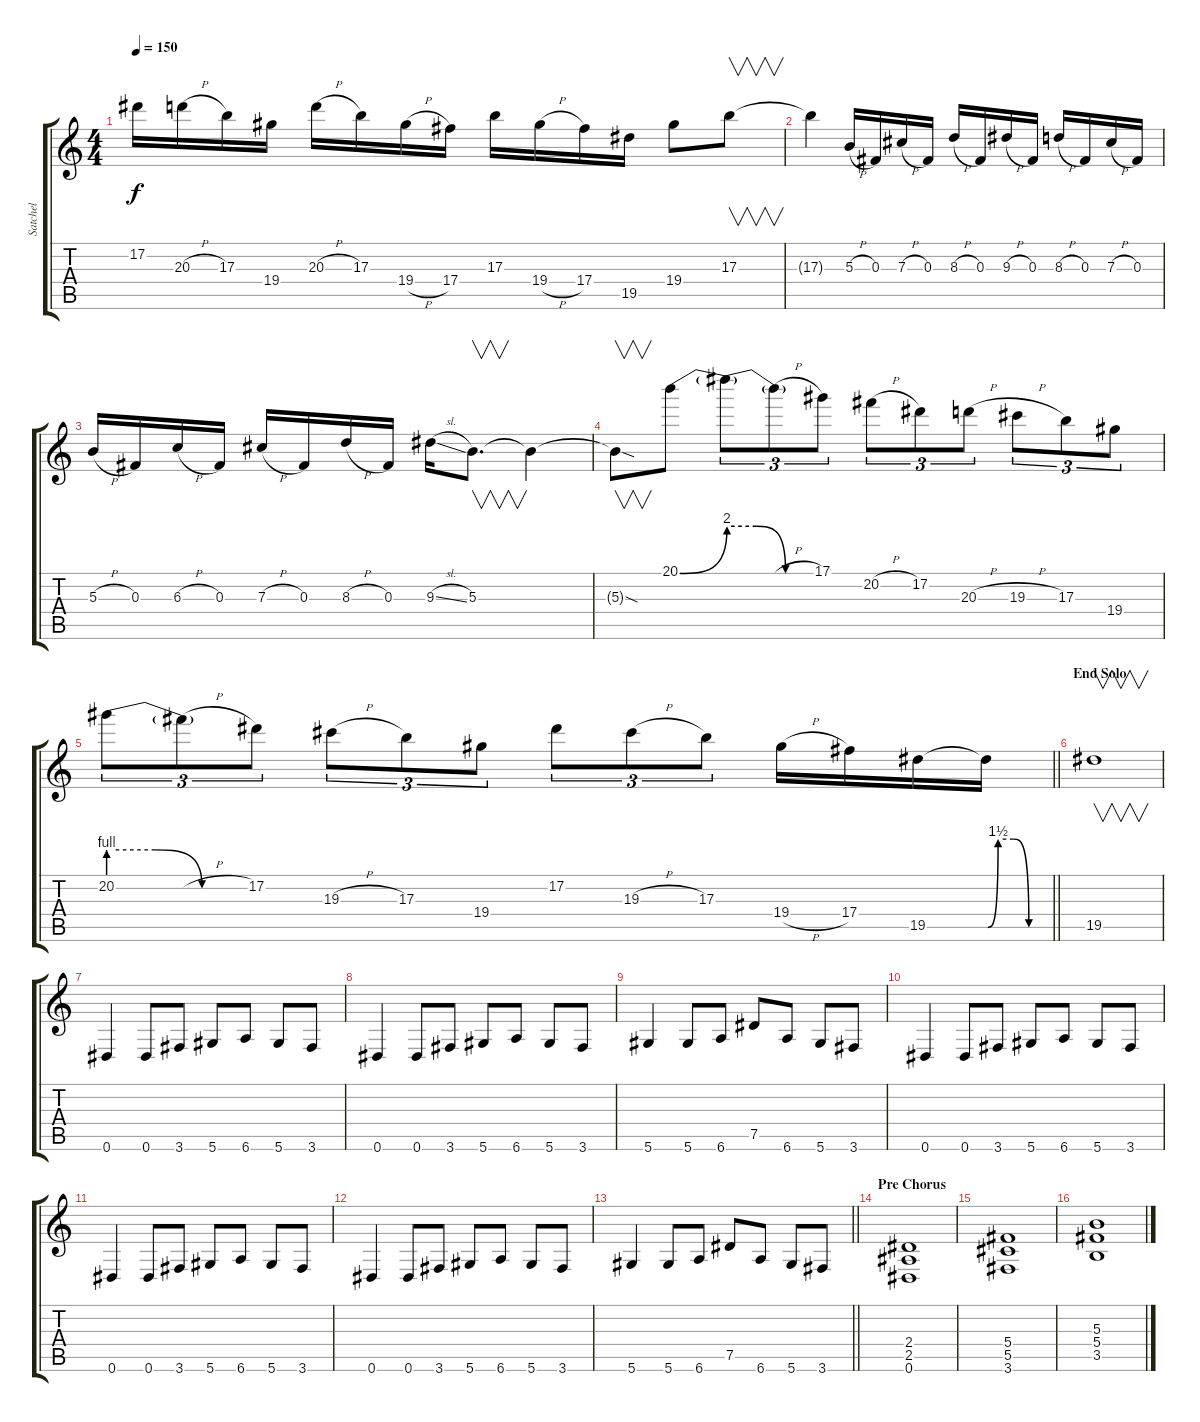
\track ("Satchel" "Satchel") {instrument distortionguitar}
\staff {score tabs}
\tuning (Eb4 Bb3 Gb3 Db3 Ab2 Eb2) {hide}
\ts (4 4)
\tempo 150
\clef g2
\ks c
17.2.16{dy f} 20.3{h}.16 17.3.16 19.4.16 20.3{h}.16 17.3.16 19.4{h}.16 17.4.16 17.3.16 19.4{h}.16 17.4.16 19.5.16 19.4.8 17.3.8{v} |
17.3{t}.4 5.3{h}.16 0.3.16 7.3{h}.16 0.3.16 8.3{h}.16 0.3.16 9.3{h}.16 0.3.16 8.3{h}.16 0.3.16 7.3{h}.16 0.3.16 |
5.3{h}.16 0.3.16 6.3{h}.16 0.3.16 7.3{h}.16 0.3.16 8.3{h}.16 0.3.16 9.3{sl}.16 5.3.8{v d} 5.3{t}.4 |
5.3{sod t}.8{v} 20.1{be (bend 0 0 60 8)}.8 20.1{be (custom 0 8 20 8 40 0 60 0) t}.8{tu (3 2)} 20.1{h t}.8{tu (3 2)} 17.1.8{tu (3 2)} 20.2{h}.8{tu (3 2)} 17.2.8{tu (3 2)} 20.3{h}.8{tu (3 2)} 19.3{h}.8{tu (3 2)} 17.3.8{tu (3 2)} 19.4.8{tu (3 2)} |
\barLineRight lightlight
20.2{be (custom 0 4 20 4 40 0 60 0)}.8{tu (3 2)} 20.2{h t}.8{tu (3 2)} 17.2.8{tu (3 2)} 19.3{h}.8{tu (3 2)} 17.3.8{tu (3 2)} 19.4.8{tu (3 2)} 17.2.8{tu (3 2)} 19.3{h}.8{tu (3 2)} 17.3.8{tu (3 2)} 19.4{h}.16 17.4.16 19.5.16 19.5{be (custom 0 0 10 6 25 6 40 0 60 0) t}.16 |
\section ("" "End Solo")
19.5.1{v} |
0.6.4{volume 10 balance 13} 0.6.8 3.6.8 5.6.8 6.6.8 5.6.8 3.6.8 |
0.6.4 0.6.8 3.6.8 5.6.8 6.6.8 5.6.8 3.6.8 |
5.6.4 5.6.8 6.6.8 7.5.8 6.6.8 5.6.8 3.6.8 |
0.6.4 0.6.8 3.6.8 5.6.8 6.6.8 5.6.8 3.6.8 |
0.6.4 0.6.8 3.6.8 5.6.8 6.6.8 5.6.8 3.6.8 |
0.6.4 0.6.8 3.6.8 5.6.8 6.6.8 5.6.8 3.6.8 |
\barLineRight lightlight
5.6.4 5.6.8 6.6.8 7.5.8 6.6.8 5.6.8 3.6.8 |
\section ("" "Pre Chorus")
(2.4 2.5 0.6).1 |
(5.4 5.5 3.6).1 |
(5.3 5.4 3.5).1
